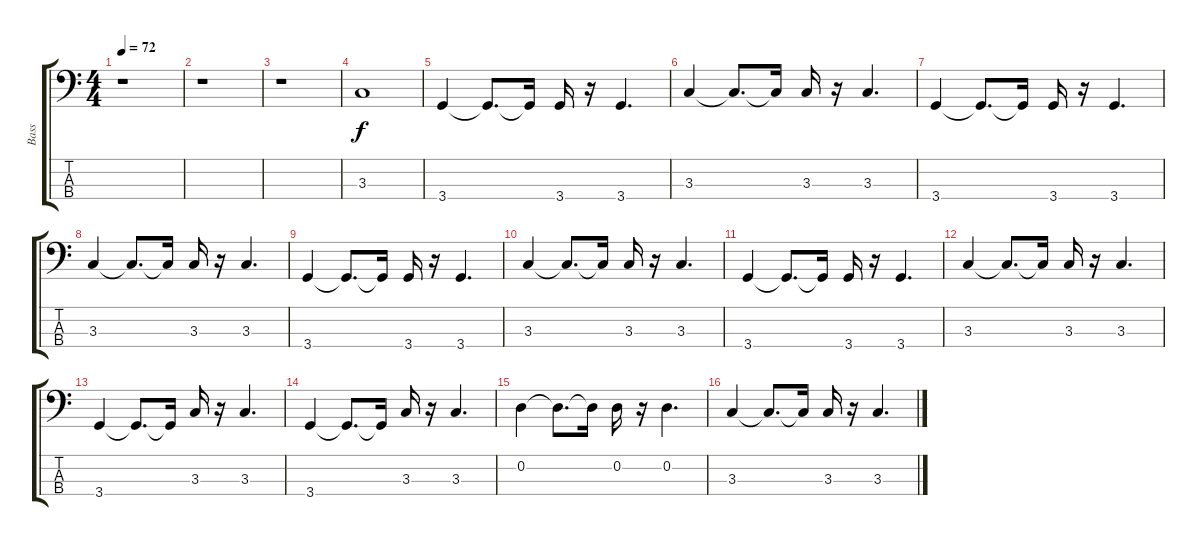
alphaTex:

\track ("Bass" "Bass") {instrument electricbassfinger}
\staff {score tabs}
\tuning (G2 D2 A1 E1) {hide}
\ts (4 4)
\tempo 72
\clef f4
\ks c
r.1{dy f} |
r.1 |
r.1 |
3.3.1 |
3.4.4 3.4{t}.8{d} 3.4{t}.16 3.4.16 r.16 3.4.4{d} |
3.3.4 3.3{t}.8{d} 3.3{t}.16 3.3.16 r.16 3.3.4{d} |
3.4.4 3.4{t}.8{d} 3.4{t}.16 3.4.16 r.16 3.4.4{d} |
3.3.4 3.3{t}.8{d} 3.3{t}.16 3.3.16 r.16 3.3.4{d} |
3.4.4 3.4{t}.8{d} 3.4{t}.16 3.4.16 r.16 3.4.4{d} |
3.3.4 3.3{t}.8{d} 3.3{t}.16 3.3.16 r.16 3.3.4{d} |
3.4.4 3.4{t}.8{d} 3.4{t}.16 3.4.16 r.16 3.4.4{d} |
3.3.4 3.3{t}.8{d} 3.3{t}.16 3.3.16 r.16 3.3.4{d} |
3.4.4 3.4{t}.8{d} 3.4{t}.16 3.3.16 r.16 3.3.4{d} |
3.4.4 3.4{t}.8{d} 3.4{t}.16 3.3.16 r.16 3.3.4{d} |
0.2.4 0.2{t}.8{d} 0.2{t}.16 0.2.16 r.16 0.2.4{d} |
3.3.4 3.3{t}.8{d} 3.3{t}.16 3.3.16 r.16 3.3.4{d}
